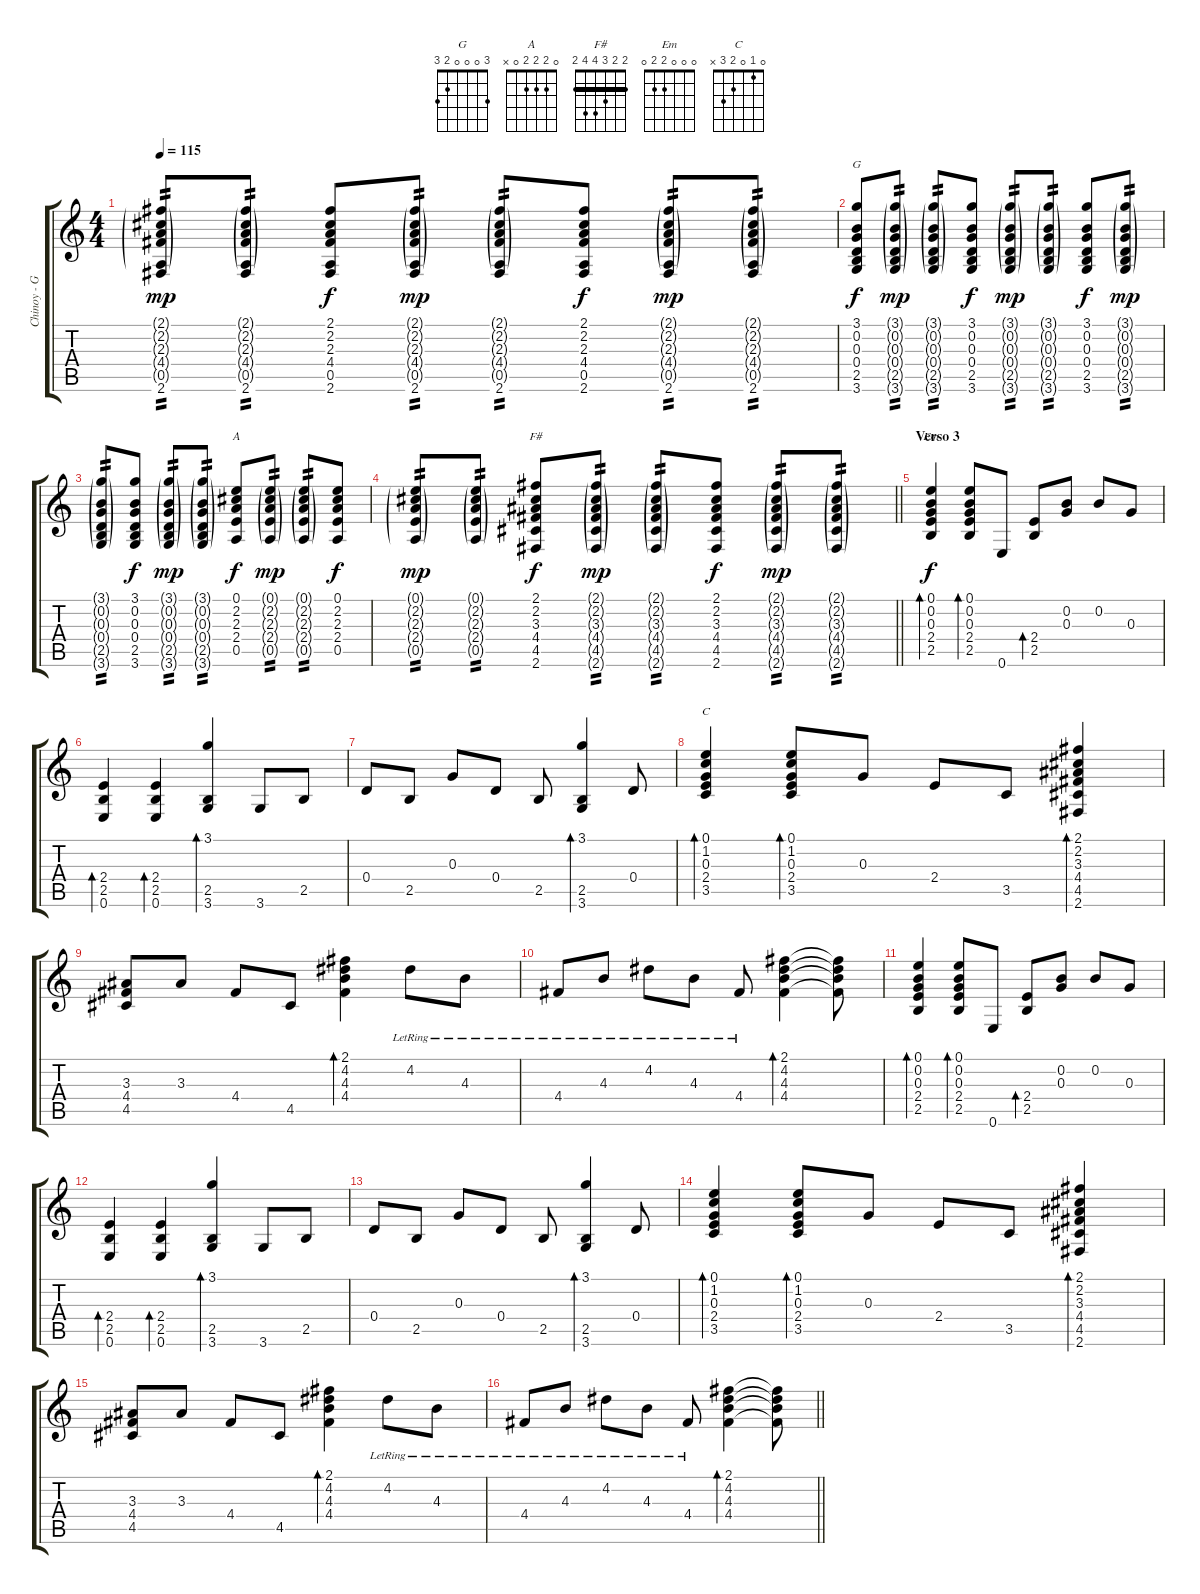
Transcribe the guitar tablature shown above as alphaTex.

\track ("Chinoy - Guitarra" "Chinoy - G") {instrument acousticguitarnylon}
\staff {score tabs}
\tuning (E4 B3 G3 D3 A2 E2) {hide}
\chord ("G" 3 0 0 0 2 3)
\chord ("A" 0 2 2 2 0 x)
\chord ("F#" 2 2 3 4 4 2) {barre 2}
\chord ("Em" 0 0 0 2 2 0)
\chord ("C" 0 1 0 2 3 x)
\ts (4 4)
\tempo 115
\clef g2
\ks c
(2.1{g} 2.2{g} 2.3{g} 4.4{g} 0.5{g} 2.6).8{tp 2 dy mp} (2.1{g} 2.2{g} 2.3{g} 4.4{g} 0.5{g} 2.6).8{tp 2} (2.1 2.2 2.3 4.4 0.5 2.6).8{dy f} (2.1{g} 2.2{g} 2.3{g} 4.4{g} 0.5{g} 2.6).8{tp 2 dy mp} (2.1{g} 2.2{g} 2.3{g} 4.4{g} 0.5{g} 2.6).8{tp 2} (2.1 2.2 2.3 4.4 0.5 2.6).8{dy f} (2.1{g} 2.2{g} 2.3{g} 4.4{g} 0.5{g} 2.6).8{tp 2 dy mp} (2.1{g} 2.2{g} 2.3{g} 4.4{g} 0.5{g} 2.6).8{tp 2} |
(3.1 0.2 0.3 0.4 2.5 3.6).8{ch "G" dy f} (3.1{g} 0.2{g} 0.3{g} 0.4{g} 2.5{g} 3.6{g}).8{tp 2 dy mp} (3.1{g} 0.2{g} 0.3{g} 0.4{g} 2.5{g} 3.6{g}).8{tp 2} (3.1 0.2 0.3 0.4 2.5 3.6).8{dy f} (3.1{g} 0.2{g} 0.3{g} 0.4{g} 2.5{g} 3.6{g}).8{tp 2 dy mp} (3.1{g} 0.2{g} 0.3{g} 0.4{g} 2.5{g} 3.6{g}).8{tp 2} (3.1 0.2 0.3 0.4 2.5 3.6).8{dy f} (3.1{g} 0.2{g} 0.3{g} 0.4{g} 2.5{g} 3.6{g}).8{tp 2 dy mp} |
(3.1{g} 0.2{g} 0.3{g} 0.4{g} 2.5{g} 3.6{g}).8{tp 2} (3.1 0.2 0.3 0.4 2.5 3.6).8{dy f} (3.1{g} 0.2{g} 0.3{g} 0.4{g} 2.5{g} 3.6{g}).8{tp 2 dy mp} (3.1{g} 0.2{g} 0.3{g} 0.4{g} 2.5{g} 3.6{g}).8{tp 2} (0.1 2.2 2.3 2.4 0.5).8{ch "A" dy f} (0.1{g} 2.2{g} 2.3{g} 2.4{g} 0.5{g}).8{tp 2 dy mp} (0.1{g} 2.2{g} 2.3{g} 2.4{g} 0.5{g}).8{tp 2} (0.1 2.2 2.3 2.4 0.5).8{dy f} |
\barLineRight lightlight
(0.1{g} 2.2{g} 2.3{g} 2.4{g} 0.5{g}).8{tp 2 dy mp} (0.1{g} 2.2{g} 2.3{g} 2.4{g} 0.5{g}).8{tp 2} (2.1 2.2 3.3 4.4 4.5 2.6).8{ch "F#" dy f} (2.1{g} 2.2{g} 3.3{g} 4.4{g} 4.5{g} 2.6{g}).8{tp 2 dy mp} (2.1{g} 2.2{g} 3.3{g} 4.4{g} 4.5{g} 2.6{g}).8{tp 2} (2.1 2.2 3.3 4.4 4.5 2.6).8{dy f} (2.1{g} 2.2{g} 3.3{g} 4.4{g} 4.5{g} 2.6{g}).8{tp 2 dy mp} (2.1{g} 2.2{g} 3.3{g} 4.4{g} 4.5{g} 2.6{g}).8{tp 2} |
\section ("" "Verso 3")
(0.1 0.2 0.3 2.4 2.5).4{bd 60 ch "Em" dy f} (0.1 0.2 0.3 2.4 2.5).8{bd 60} 0.6.8 (2.4 2.5).8{bd 60} (0.2 0.3).8 0.2.8 0.3.8 |
(2.4 2.5 0.6).4{bd 240} (2.4 2.5 0.6).4{bd 60} (3.1 2.5 3.6).4{bd 60} 3.6.8 2.5.8 |
0.4.8 2.5.8 0.3.8 0.4.8 2.5.8 (3.1 2.5 3.6).4{bd 60} 0.4.8 |
(0.1 1.2 0.3 2.4 3.5).4{bd 240 ch "C"} (0.1 1.2 0.3 2.4 3.5).8{bd 120} 0.3.8 2.4.8 3.5.8 (2.1 2.2 3.3 4.4 4.5 2.6).4{bd 240} |
(3.3 4.4 4.5).8 3.3.8 4.4.8 4.5.8 (2.1 4.2 4.3 4.4).4{bd 240} 4.2{lr}.8 4.3{lr}.8 |
4.4{lr}.8 4.3{lr}.8 4.2{lr}.8 4.3{lr}.8 4.4{lr}.8 (2.1 4.2 4.3 4.4).4{bd 240} (2.1{t} 4.2{t} 4.3{t} 4.4{t}).8 |
(0.1 0.2 0.3 2.4 2.5).4{bd 60} (0.1 0.2 0.3 2.4 2.5).8{bd 60} 0.6.8 (2.4 2.5).8{bd 60} (0.2 0.3).8 0.2.8 0.3.8 |
(2.4 2.5 0.6).4{bd 240} (2.4 2.5 0.6).4{bd 60} (3.1 2.5 3.6).4{bd 60} 3.6.8 2.5.8 |
0.4.8 2.5.8 0.3.8 0.4.8 2.5.8 (3.1 2.5 3.6).4{bd 60} 0.4.8 |
(0.1 1.2 0.3 2.4 3.5).4{bd 240} (0.1 1.2 0.3 2.4 3.5).8{bd 120} 0.3.8 2.4.8 3.5.8 (2.1 2.2 3.3 4.4 4.5 2.6).4{bd 240} |
(3.3 4.4 4.5).8 3.3.8 4.4.8 4.5.8 (2.1 4.2 4.3 4.4).4{bd 240} 4.2{lr}.8 4.3{lr}.8 |
\barLineRight lightlight
4.4{lr}.8 4.3{lr}.8 4.2{lr}.8 4.3{lr}.8 4.4{lr}.8 (2.1 4.2 4.3 4.4).4{bd 240} (2.1{t} 4.2{t} 4.3{t} 4.4{t}).8
